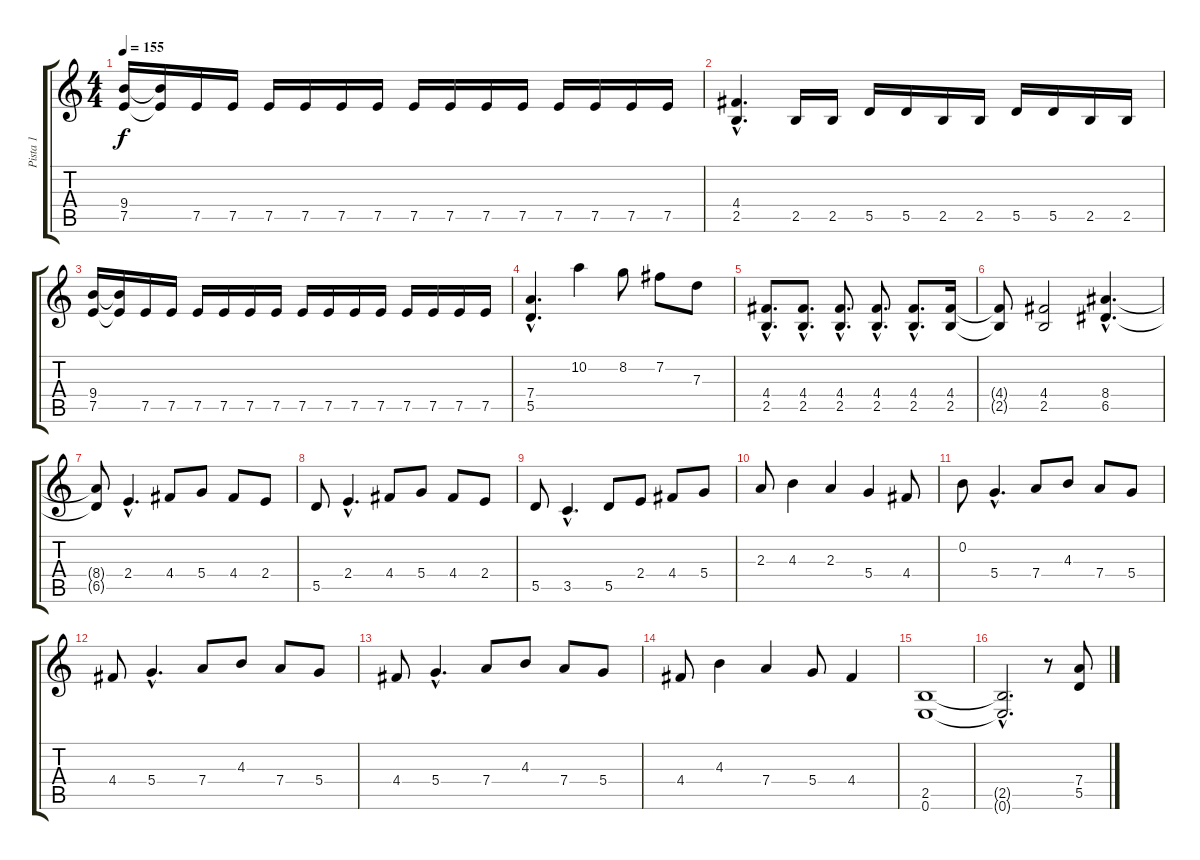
\track ("Pista 1" "Pista 1") {instrument distortionguitar}
\staff {score tabs}
\tuning (E4 B3 G3 D3 A2 E2) {hide}
\ts (4 4)
\tempo 155
\clef g2
\ks c
(9.4 7.5).16{dy f} (9.4{t} 7.5{t}).16 7.5.16 7.5.16 7.5.16 7.5.16 7.5.16 7.5.16 7.5.16 7.5.16 7.5.16 7.5.16 7.5.16 7.5.16 7.5.16 7.5.16 |
(4.4{hac} 2.5{hac}).4{d} 2.5.16 2.5.16 5.5.16 5.5.16 2.5.16 2.5.16 5.5.16 5.5.16 2.5.16 2.5.16 |
(9.4 7.5).16 (9.4{t} 7.5{t}).16 7.5.16 7.5.16 7.5.16 7.5.16 7.5.16 7.5.16 7.5.16 7.5.16 7.5.16 7.5.16 7.5.16 7.5.16 7.5.16 7.5.16 |
(7.4{hac} 5.5{hac}).4{d} 10.2.4 8.2.8 7.2.8 7.3.8 |
(4.4{hac} 2.5{hac}).8{d} (4.4{hac} 2.5{hac}).8{d} (4.4{hac} 2.5{hac}).8{d} (4.4{hac} 2.5{hac}).8{d} (4.4{hac} 2.5{hac}).8{d} (4.4 2.5).16 |
(4.4{t} 2.5{t}).8 (4.4 2.5).2 (8.4{hac} 6.5{hac}).4{d} |
(8.4{t} 6.5{t}).8 2.4{hac}.4{d} 4.4.8 5.4.8 4.4.8 2.4.8 |
5.5.8 2.4{hac}.4{d} 4.4.8 5.4.8 4.4.8 2.4.8 |
5.5.8 3.5{hac}.4{d} 5.5.8 2.4.8 4.4.8 5.4.8 |
2.3.8 4.3.4 2.3.4 5.4.4 4.4.8 |
0.2.8 5.4{hac}.4{d} 7.4.8 4.3.8 7.4.8 5.4.8 |
4.4.8 5.4{hac}.4{d} 7.4.8 4.3.8 7.4.8 5.4.8 |
4.4.8 5.4{hac}.4{d} 7.4.8 4.3.8 7.4.8 5.4.8 |
4.4.8 4.3.4 7.4.4 5.4.8 4.4.4 |
(2.5 0.6).1 |
(2.5{hac t} 0.6{hac t}).2{d} r.8 (7.4 5.5).8
